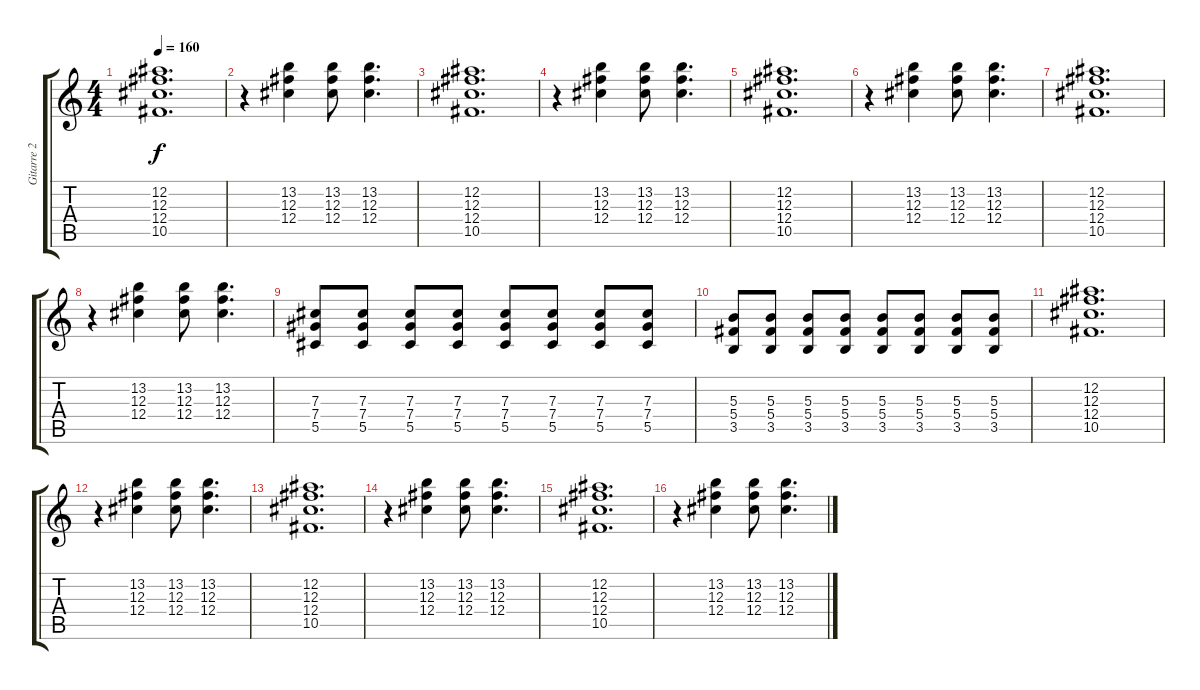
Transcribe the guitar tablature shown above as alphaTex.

\track ("Gitarre 2" "Gitarre 2") {instrument distortionguitar}
\staff {score tabs}
\tuning (Eb4 Bb3 Gb3 Db3 Ab2 Eb2) {hide}
\ts (4 4)
\tempo 160
\clef g2
\ks c
(12.2 12.3 12.4 10.5).1{d dy f} |
r.4 (13.2 12.3 12.4).4 (13.2 12.3 12.4).8 (13.2 12.3 12.4).4{d} |
(12.2 12.3 12.4 10.5).1{d} |
r.4 (13.2 12.3 12.4).4 (13.2 12.3 12.4).8 (13.2 12.3 12.4).4{d} |
(12.2 12.3 12.4 10.5).1{d} |
r.4 (13.2 12.3 12.4).4 (13.2 12.3 12.4).8 (13.2 12.3 12.4).4{d} |
(12.2 12.3 12.4 10.5).1{d} |
r.4 (13.2 12.3 12.4).4 (13.2 12.3 12.4).8 (13.2 12.3 12.4).4{d} |
(7.3 7.4 5.5).8 (7.3 7.4 5.5).8 (7.3 7.4 5.5).8 (7.3 7.4 5.5).8 (7.3 7.4 5.5).8 (7.3 7.4 5.5).8 (7.3 7.4 5.5).8 (7.3 7.4 5.5).8 |
(5.3 5.4 3.5).8 (5.3 5.4 3.5).8 (5.3 5.4 3.5).8 (5.3 5.4 3.5).8 (5.3 5.4 3.5).8 (5.3 5.4 3.5).8 (5.3 5.4 3.5).8 (5.3 5.4 3.5).8 |
(12.2 12.3 12.4 10.5).1{d} |
r.4 (13.2 12.3 12.4).4 (13.2 12.3 12.4).8 (13.2 12.3 12.4).4{d} |
(12.2 12.3 12.4 10.5).1{d} |
r.4 (13.2 12.3 12.4).4 (13.2 12.3 12.4).8 (13.2 12.3 12.4).4{d} |
(12.2 12.3 12.4 10.5).1{d} |
r.4 (13.2 12.3 12.4).4 (13.2 12.3 12.4).8 (13.2 12.3 12.4).4{d}
